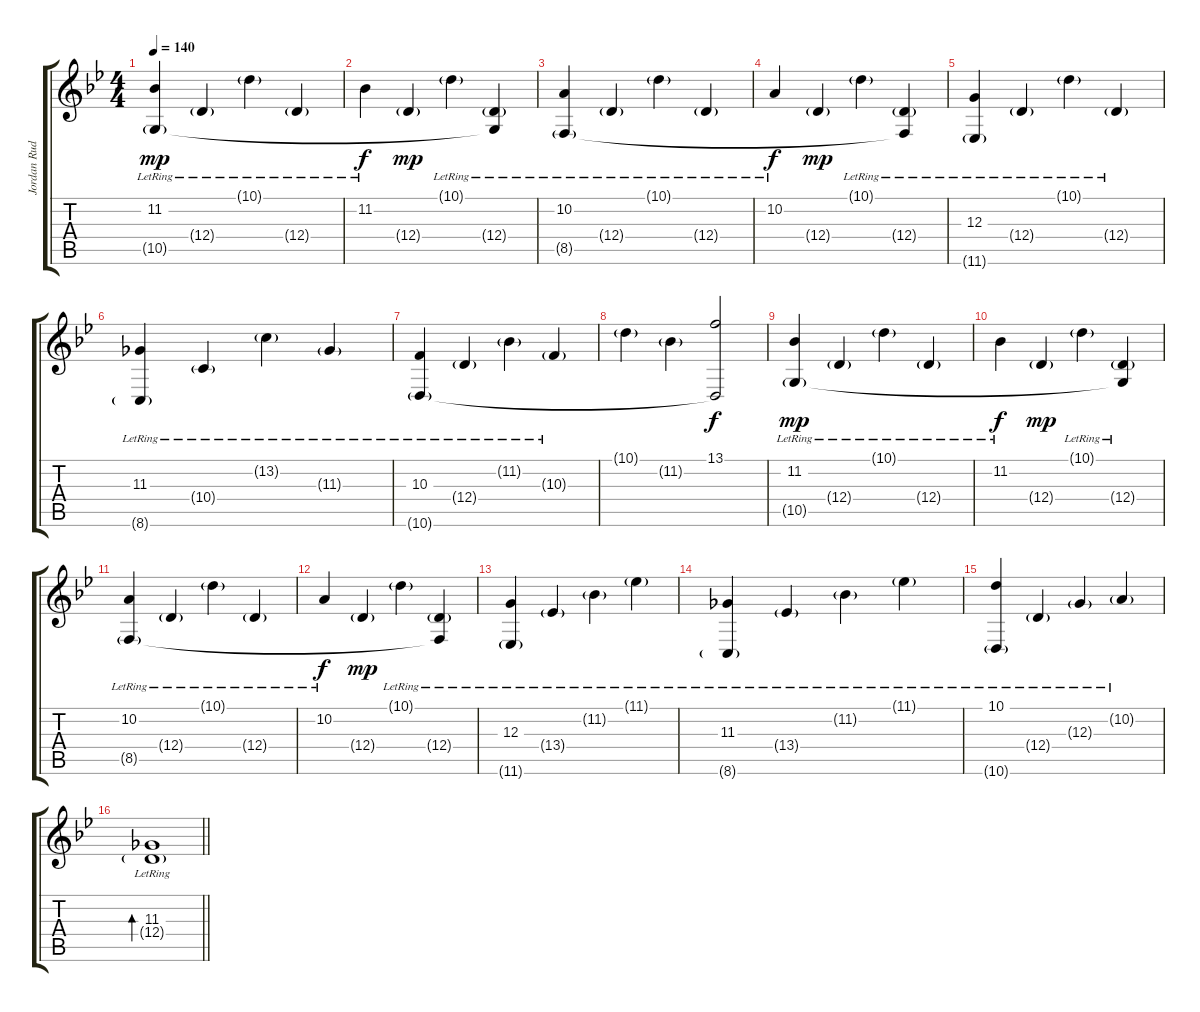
\track ("Jordan Rudess" "Jordan Rud") {instrument brightacousticpiano}
\staff {score tabs}
\tuning (E4 B3 G3 D3 A2 E2) {hide}
\ts (4 4)
\tempo 140
\clef g2
\ks bb
(11.2{lr} 10.5{g}).4{dy mp} 12.4{g lr}.4 10.1{g lr}.4 12.4{g lr}.4 |
11.2{lr}.4{dy f} 12.4{g}.4{dy mp} 10.1{g lr}.4 (12.4{g lr} 10.5{t}).4 |
(10.2{lr} 8.5{g}).4 12.4{g lr}.4 10.1{g lr}.4 12.4{g lr}.4 |
10.2{lr}.4{dy f} 12.4{g}.4{dy mp} 10.1{g lr}.4 (12.4{g lr} 8.5{t}).4 |
(12.3{lr} 11.6{g lr}).4 12.4{g lr}.4 10.1{g lr}.4 12.4{g lr}.4 |
(11.3{lr} 8.6{g lr}).4 10.4{g lr}.4 13.2{g lr}.4 11.3{g lr}.4 |
(10.3{lr} 10.6{g lr}).4 12.4{g lr}.4 11.2{g lr}.4 10.3{g lr}.4 |
10.1{g}.4 11.2{g}.4 (13.1 10.6{t}).2{dy f} |
(11.2{lr} 10.5{g}).4{dy mp} 12.4{g lr}.4 10.1{g lr}.4 12.4{g lr}.4 |
11.2{lr}.4{dy f} 12.4{g}.4{dy mp} 10.1{g lr}.4 (12.4{g lr} 10.5{t}).4 |
(10.2{lr} 8.5{g}).4 12.4{g lr}.4 10.1{g lr}.4 12.4{g lr}.4 |
10.2{lr}.4{dy f} 12.4{g}.4{dy mp} 10.1{g lr}.4 (12.4{g lr} 8.5{t}).4 |
(12.3{lr} 11.6{g lr}).4 13.4{g lr}.4 11.2{g lr}.4 11.1{g lr}.4 |
(11.3{lr} 8.6{g lr}).4 13.4{g lr}.4 11.2{g lr}.4 11.1{g lr}.4 |
(10.1{lr} 10.6{g lr}).4 12.4{g lr}.4 12.3{g lr}.4 10.2{g lr}.4 |
\barLineRight lightlight
(11.3{lr} 12.4{g lr}).1{bd 120}
